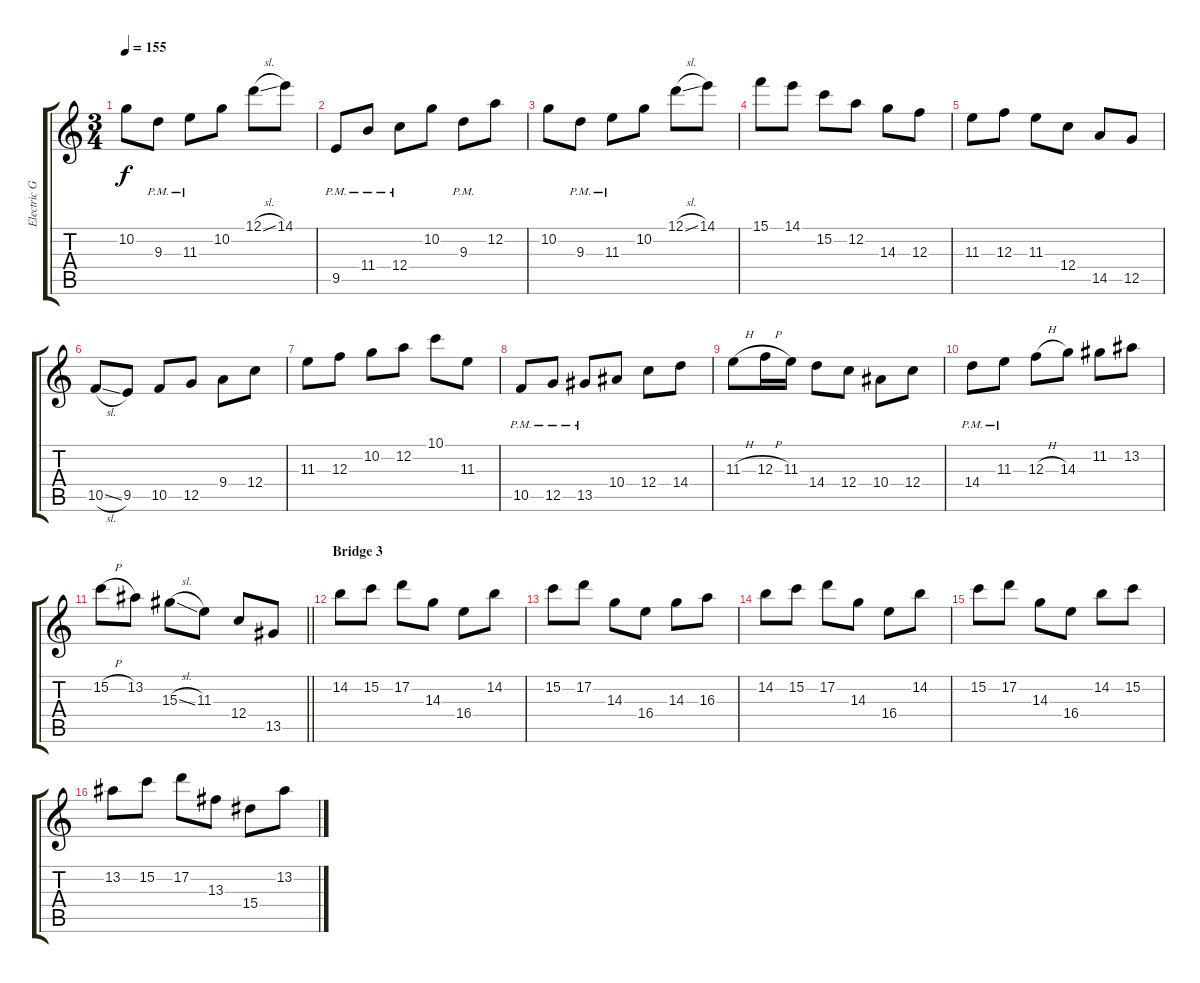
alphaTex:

\track ("Electric Guitar 1" "Electric G") {instrument distortionguitar}
\staff {score tabs}
\tuning (D4 A3 F3 C3 G2 C2) {hide}
\ts (3 4)
\tempo 155
\clef g2
\ks c
10.2.8{dy f} 9.3{pm}.8 11.3{pm}.8 10.2.8 12.1{sl}.8 14.1.8 |
9.5{pm}.8 11.4{pm}.8 12.4{pm}.8 10.2.8 9.3{pm}.8 12.2.8 |
10.2.8 9.3{pm}.8 11.3{pm}.8 10.2.8 12.1{sl}.8 14.1.8 |
15.1.8 14.1.8 15.2.8 12.2.8 14.3.8 12.3.8 |
11.3.8 12.3.8 11.3.8 12.4.8 14.5.8 12.5.8 |
10.5{sl}.8 9.5.8 10.5.8 12.5.8 9.4.8 12.4.8 |
11.3.8 12.3.8 10.2.8 12.2.8 10.1.8 11.3.8 |
10.5{pm}.8 12.5{pm}.8 13.5{pm}.8 10.4.8 12.4.8 14.4.8 |
11.3{h}.8 12.3{h}.16 11.3.16 14.4.8 12.4.8 10.4.8 12.4.8 |
14.4{pm}.8 11.3{pm}.8 12.3{h}.8 14.3.8 11.2.8 13.2.8 |
\barLineRight lightlight
15.2{h}.8 13.2.8 15.3{sl}.8 11.3.8 12.4.8 13.5.8 |
\section ("" "Bridge 3")
14.2.8 15.2.8 17.2.8 14.3.8 16.4.8 14.2.8 |
15.2.8 17.2.8 14.3.8 16.4.8 14.3.8 16.3.8 |
14.2.8 15.2.8 17.2.8 14.3.8 16.4.8 14.2.8 |
15.2.8 17.2.8 14.3.8 16.4.8 14.2.8 15.2.8 |
13.2.8 15.2.8 17.2.8 13.3.8 15.4.8 13.2.8
